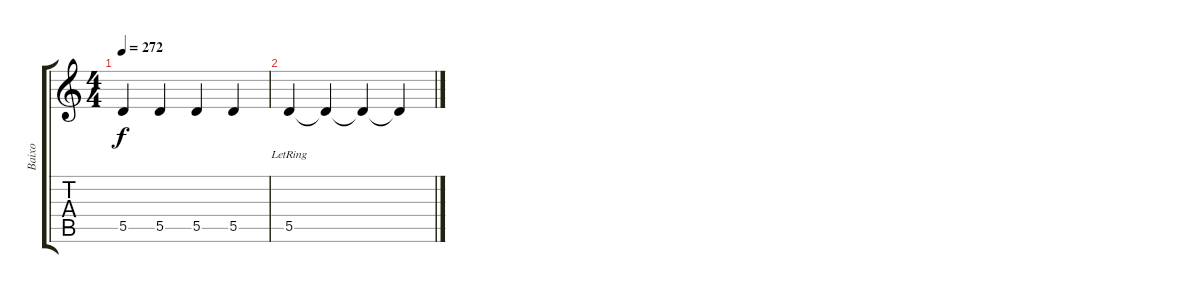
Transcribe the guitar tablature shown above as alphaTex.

\track ("Baixo" "Baixo") {instrument electricbassfinger}
\staff {score tabs}
\tuning (E4 B3 G3 D3 A2 E2) {hide}
\ts (4 4)
\tempo 272
\clef g2
\ks c
5.5.4{dy f} 5.5.4 5.5.4 5.5.4 |
5.5{lr}.4 5.5{t}.4 5.5{t}.4 5.5{t}.4
